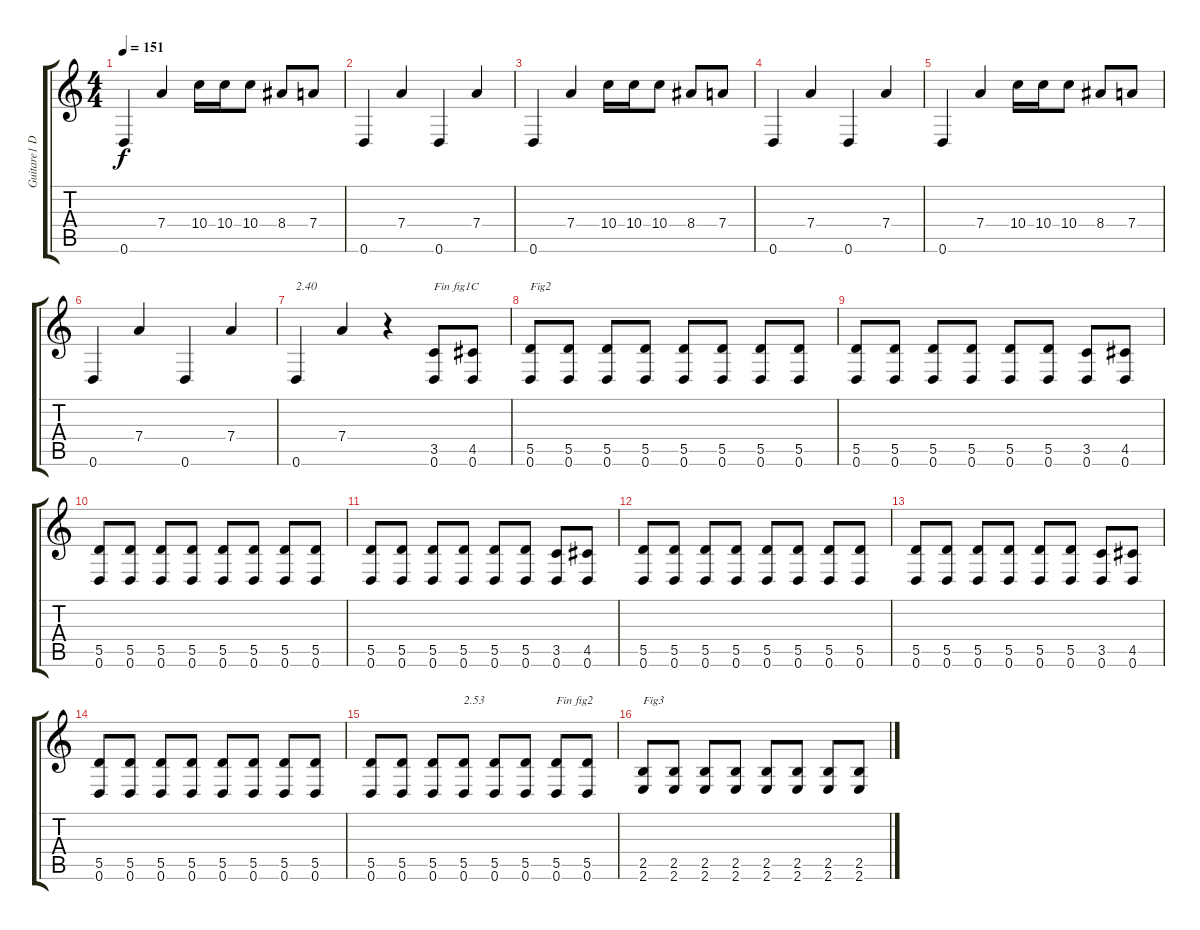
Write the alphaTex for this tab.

\track ("Guitare1 Dr-D" "Guitare1 D") {instrument distortionguitar}
\staff {score tabs}
\tuning (E4 B3 G3 D3 A2 D2) {hide}
\ts (4 4)
\tempo 151
\clef g2
\ks c
0.6.4{dy f} 7.4.4 10.4.16 10.4.16 10.4.8 8.4.8 7.4.8 |
0.6.4 7.4.4 0.6.4 7.4.4 |
0.6.4 7.4.4 10.4.16 10.4.16 10.4.8 8.4.8 7.4.8 |
0.6.4 7.4.4 0.6.4 7.4.4 |
0.6.4 7.4.4 10.4.16 10.4.16 10.4.8 8.4.8 7.4.8 |
0.6.4 7.4.4 0.6.4 7.4.4 |
0.6.4{txt "2.40"} 7.4.4 r.4 (3.5 0.6).8{txt "Fin fig1C"} (4.5 0.6).8 |
(5.5 0.6).8{txt "Fig2"} (5.5 0.6).8 (5.5 0.6).8 (5.5 0.6).8 (5.5 0.6).8 (5.5 0.6).8 (5.5 0.6).8 (5.5 0.6).8 |
(5.5 0.6).8 (5.5 0.6).8 (5.5 0.6).8 (5.5 0.6).8 (5.5 0.6).8 (5.5 0.6).8 (3.5 0.6).8 (4.5 0.6).8 |
(5.5 0.6).8 (5.5 0.6).8 (5.5 0.6).8 (5.5 0.6).8 (5.5 0.6).8 (5.5 0.6).8 (5.5 0.6).8 (5.5 0.6).8 |
(5.5 0.6).8 (5.5 0.6).8 (5.5 0.6).8 (5.5 0.6).8 (5.5 0.6).8 (5.5 0.6).8 (3.5 0.6).8 (4.5 0.6).8 |
(5.5 0.6).8 (5.5 0.6).8 (5.5 0.6).8 (5.5 0.6).8 (5.5 0.6).8 (5.5 0.6).8 (5.5 0.6).8 (5.5 0.6).8 |
(5.5 0.6).8 (5.5 0.6).8 (5.5 0.6).8 (5.5 0.6).8 (5.5 0.6).8 (5.5 0.6).8 (3.5 0.6).8 (4.5 0.6).8 |
(5.5 0.6).8 (5.5 0.6).8 (5.5 0.6).8 (5.5 0.6).8 (5.5 0.6).8 (5.5 0.6).8 (5.5 0.6).8 (5.5 0.6).8 |
(5.5 0.6).8 (5.5 0.6).8 (5.5 0.6).8 (5.5 0.6).8{txt "2.53"} (5.5 0.6).8 (5.5 0.6).8 (5.5 0.6).8{txt "Fin fig2"} (5.5 0.6).8 |
(2.5 2.6).8{txt "Fig3"} (2.5 2.6).8 (2.5 2.6).8 (2.5 2.6).8 (2.5 2.6).8 (2.5 2.6).8 (2.5 2.6).8 (2.5 2.6).8
